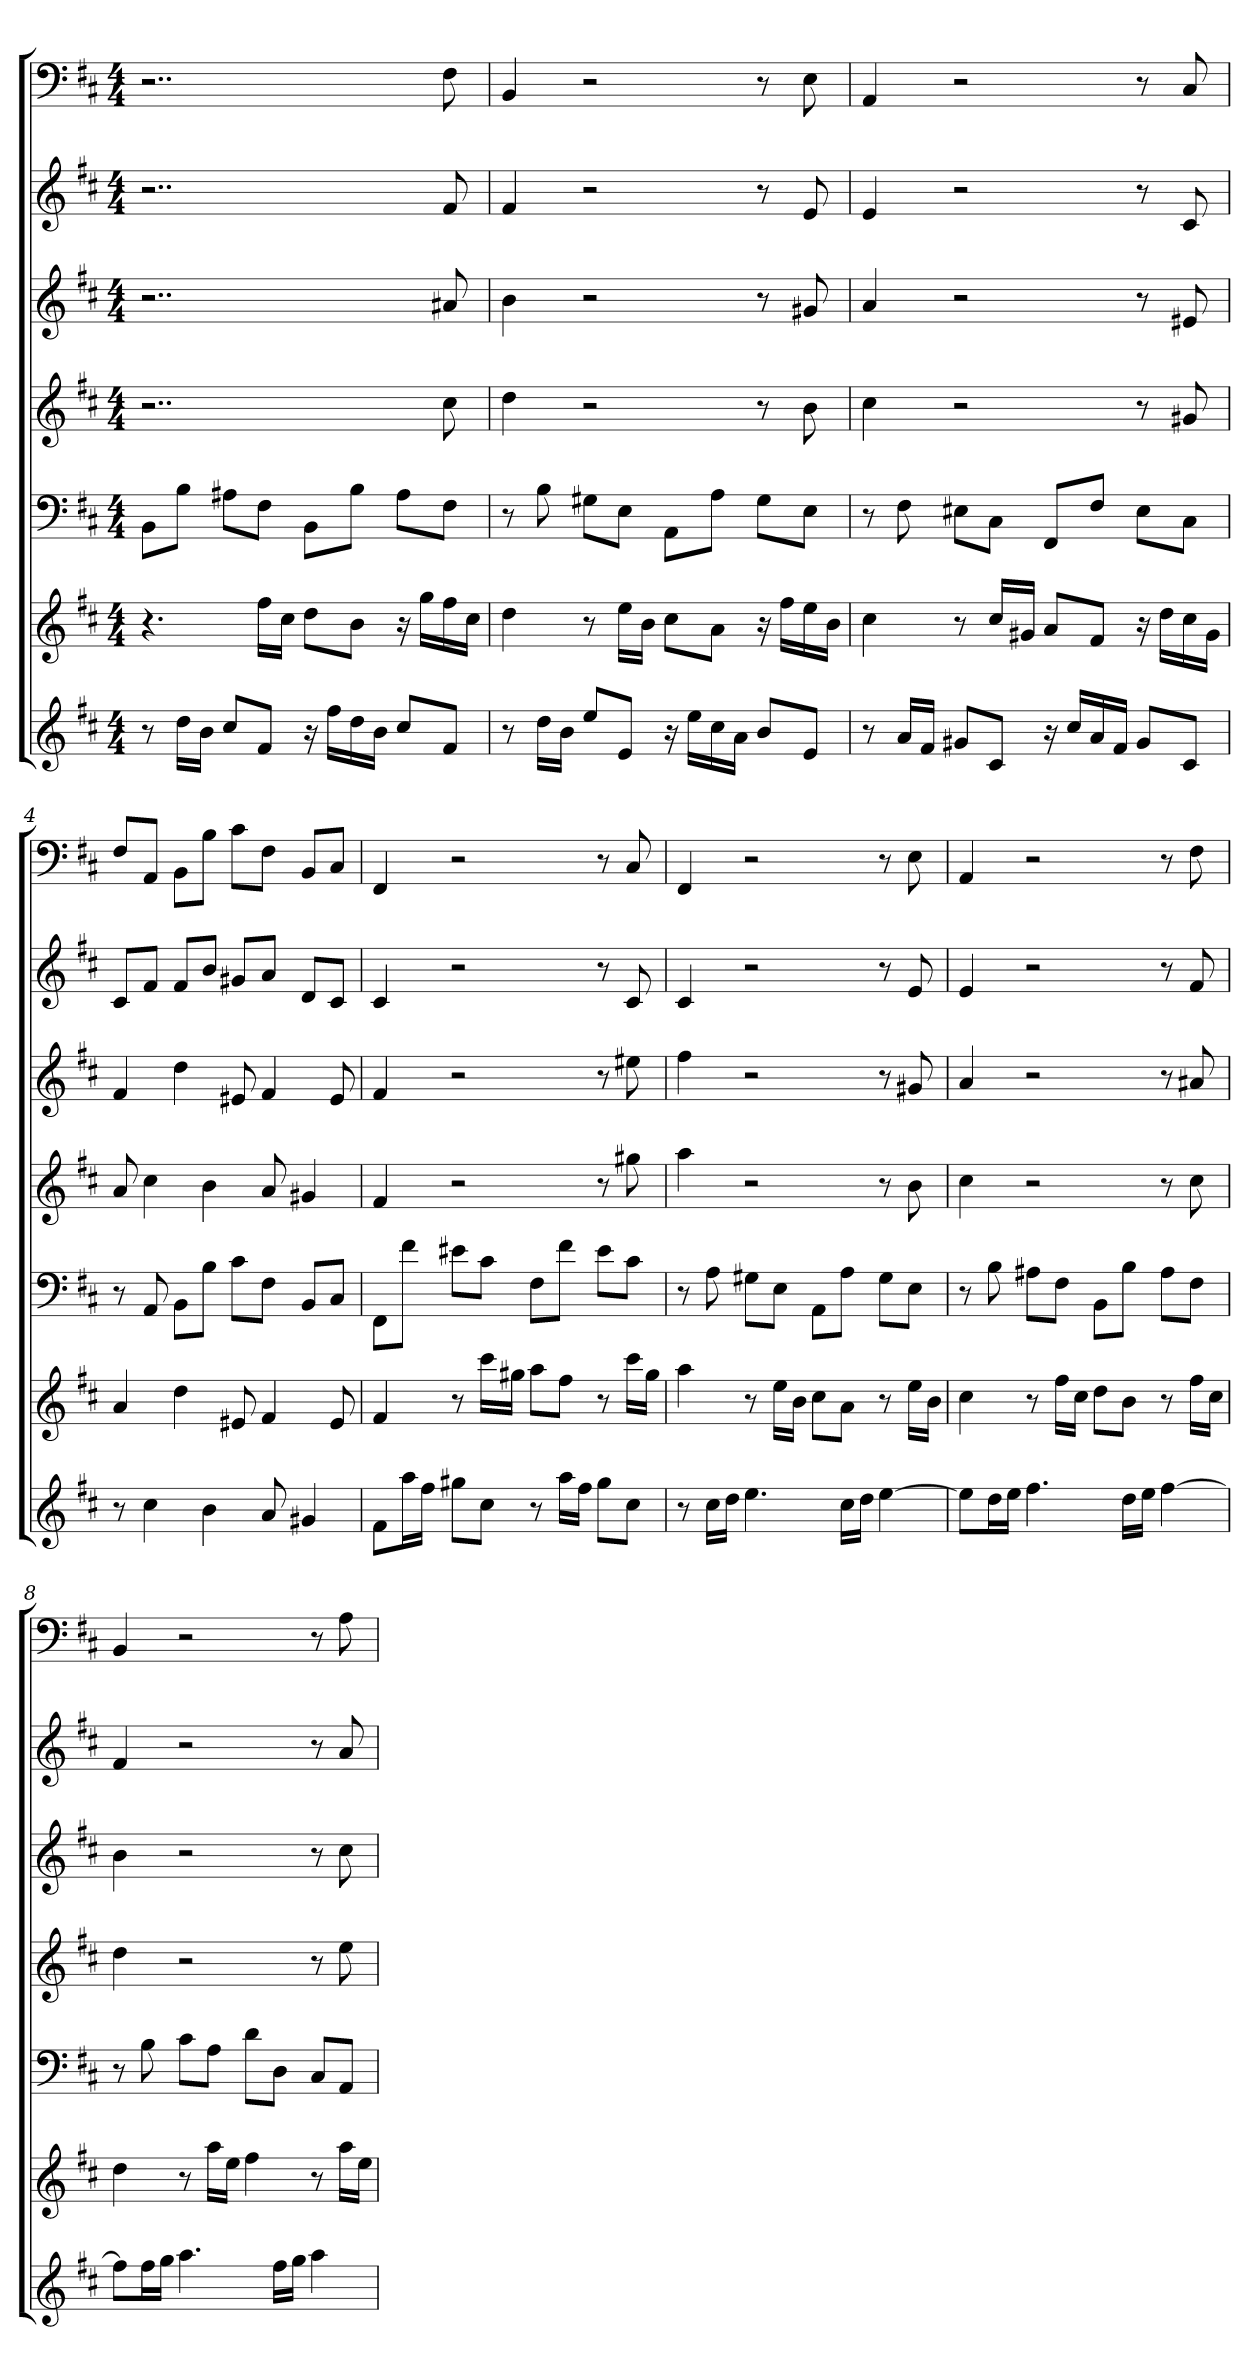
**kern	**kern	**kern	**kern	**kern	**kern	**kern
*part7	*part6	*part5	*part4	*part3	*part2	*part1
*staff7	*staff6	*staff5	*staff4	*staff3	*staff2	*staff1
*k[f#c#]	*k[f#c#]	*k[f#c#]	*k[f#c#]	*k[f#c#]	*k[f#c#]	*k[f#c#]
*b:	*b:	*b:	*b:	*b:	*b:	*b:
*M4/4	*M4/4	*M4/4	*M4/4	*M4/4	*M4/4	*M4/4
=1	=1	=1	=1	=1	=1	=1
8r	4.r	8BBL	2..r	2..r	2..r	2..r
16ddLL	.	8BJ	.	.	.	.
16bJJ	.	.	.	.	.	.
8cc#L	.	8A#XL	.	.	.	.
8f#J	16ff#LL	8F#J	.	.	.	.
.	16cc#JJ	.	.	.	.	.
16r	8ddL	8BBL	.	.	.	.
16ff#LL	.	.	.	.	.	.
16dd	8bJ	8BJ	.	.	.	.
16bJJ	.	.	.	.	.	.
8cc#L	16r	8A#L	.	.	.	.
.	16ggLL	.	.	.	.	.
8f#J	16ff#	8F#J	8cc#	8a#X	8f#	8F#
.	16cc#JJ	.	.	.	.	.
=2	=2	=2	=2	=2	=2	=2
8r	4dd	8r	4dd	4b	4f#	4BB
16ddLL	.	8B	.	.	.	.
16bJJ	.	.	.	.	.	.
8eeL	8r	8G#XL	2r	2r	2r	2r
8eJ	16eeLL	8EJ	.	.	.	.
.	16bJJ	.	.	.	.	.
16r	8cc#L	8AAL	.	.	.	.
16eeLL	.	.	.	.	.	.
16cc#	8aJ	8AJ	.	.	.	.
16aJJ	.	.	.	.	.	.
8bL	16r	8G#L	8r	8r	8r	8r
.	16ff#LL	.	.	.	.	.
8eJ	16ee	8EJ	8b	8g#X	8e	8E
.	16bJJ	.	.	.	.	.
=3	=3	=3	=3	=3	=3	=3
8r	4cc#	8r	4cc#	4a	4e	4AA
16aLL	.	8F#	.	.	.	.
16f#JJ	.	.	.	.	.	.
8g#XL	8r	8E#XL	2r	2r	2r	2r
8c#J	16cc#LL	8C#J	.	.	.	.
.	16g#XJJ	.	.	.	.	.
16r	8aL	8FF#L	.	.	.	.
16cc#LL	.	.	.	.	.	.
16a	8f#J	8F#J	.	.	.	.
16f#JJ	.	.	.	.	.	.
8g#L	16r	8E#L	8r	8r	8r	8r
.	16ddLL	.	.	.	.	.
8c#J	16cc#	8C#J	8g#X	8e#X	8c#	8C#
.	16g#JJ	.	.	.	.	.
=4	=4	=4	=4	=4	=4	=4
8r	4a	8r	8a	4f#	8c#L	8F#L
4cc#	.	8AA	4cc#	.	8f#J	8AAJ
.	4dd	8BBL	.	4dd	8f#L	8BBL
4b	.	8BJ	4b	.	8bJ	8BJ
.	8e#X	8c#L	.	8e#X	8g#XL	8c#L
8a	4f#	8F#J	8a	4f#	8aJ	8F#J
4g#X	.	8BBL	4g#X	.	8dL	8BBL
.	8e#	8C#J	.	8e#	8c#J	8C#J
=5	=5	=5	=5	=5	=5	=5
8f#L	4f#	8FF#L	4f#	4f#	4c#	4FF#
16aaL	.	8f#J	.	.	.	.
16ff#JJ	.	.	.	.	.	.
8gg#XL	8r	8e#XL	2r	2r	2r	2r
8cc#J	16ccc#LL	8c#J	.	.	.	.
.	16gg#XJJ	.	.	.	.	.
8r	8aaL	8F#L	.	.	.	.
16aaLL	8ff#J	8f#J	.	.	.	.
16ff#JJ	.	.	.	.	.	.
8gg#L	8r	8e#L	8r	8r	8r	8r
8cc#J	16ccc#LL	8c#J	8gg#X	8ee#X	8c#	8C#
.	16gg#JJ	.	.	.	.	.
=6	=6	=6	=6	=6	=6	=6
8r	4aa	8r	4aa	4ff#	4c#	4FF#
16cc#LL	.	8A	.	.	.	.
16ddJJ	.	.	.	.	.	.
4.ee	8r	8G#XL	2r	2r	2r	2r
.	16eeLL	8EJ	.	.	.	.
.	16bJJ	.	.	.	.	.
.	8cc#L	8AAL	.	.	.	.
16cc#LL	8aJ	8AJ	.	.	.	.
16ddJJ	.	.	.	.	.	.
[4ee	8r	8G#L	8r	8r	8r	8r
.	16eeLL	8EJ	8b	8g#X	8e	8E
.	16bJJ	.	.	.	.	.
=7	=7	=7	=7	=7	=7	=7
8eeL]	4cc#	8r	4cc#	4a	4e	4AA
16ddL	.	8B	.	.	.	.
16eeJJ	.	.	.	.	.	.
4.ff#	8r	8A#XL	2r	2r	2r	2r
.	16ff#LL	8F#J	.	.	.	.
.	16cc#JJ	.	.	.	.	.
.	8ddL	8BBL	.	.	.	.
16ddLL	8bJ	8BJ	.	.	.	.
16eeJJ	.	.	.	.	.	.
[4ff#	8r	8A#L	8r	8r	8r	8r
.	16ff#LL	8F#J	8cc#	8a#X	8f#	8F#
.	16cc#JJ	.	.	.	.	.
=8	=8	=8	=8	=8	=8	=8
8ff#L]	4dd	8r	4dd	4b	4f#	4BB
16ff#L	.	8B	.	.	.	.
16ggJJ	.	.	.	.	.	.
4.aa	8r	8c#L	2r	2r	2r	2r
.	16aaLL	8AJ	.	.	.	.
.	16eeJJ	.	.	.	.	.
.	4ff#	8dL	.	.	.	.
16ff#LL	.	8DJ	.	.	.	.
16ggJJ	.	.	.	.	.	.
4aa	8r	8C#L	8r	8r	8r	8r
.	16aaLL	8AAJ	8ee	8cc#	8a	8A
.	16eeJJ	.	.	.	.	.
=	=	=	=	=	=	=
*-	*-	*-	*-	*-	*-	*-
